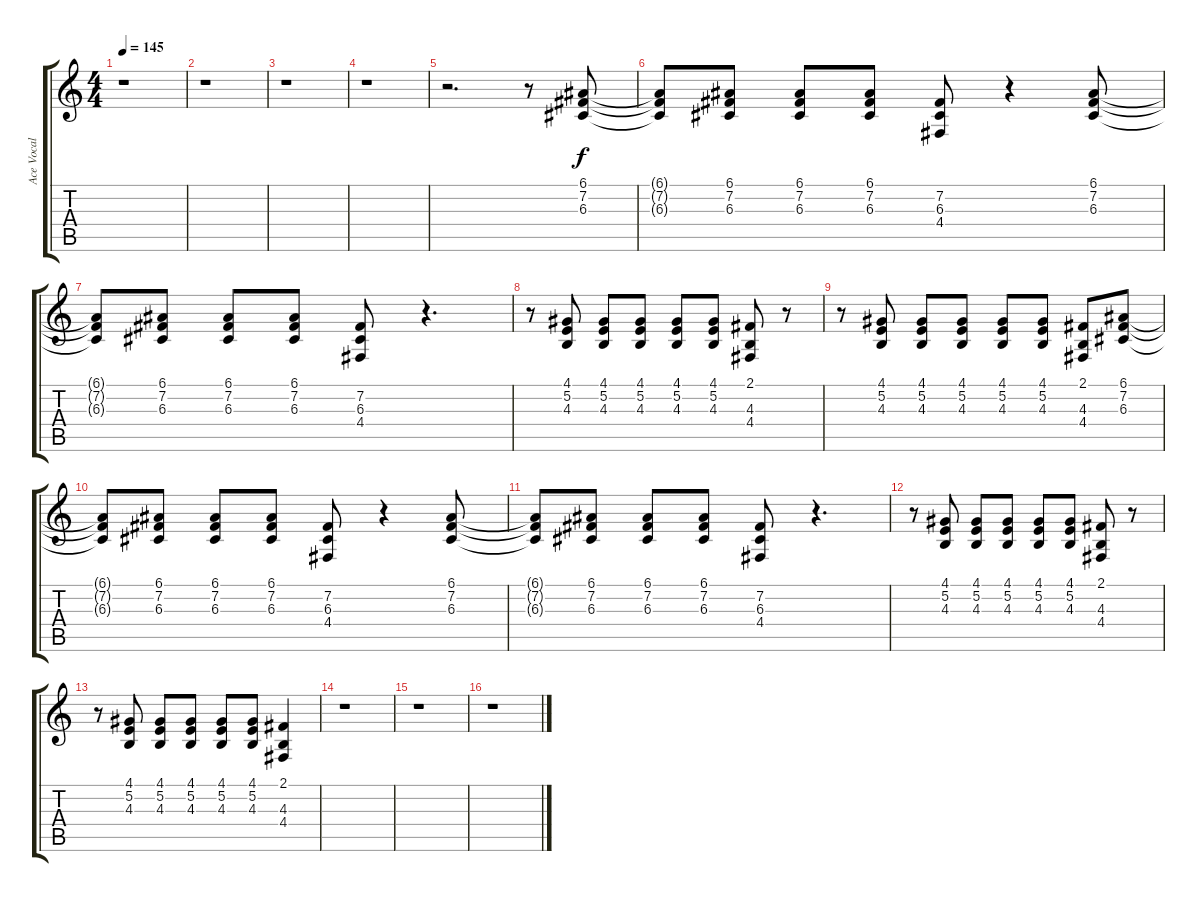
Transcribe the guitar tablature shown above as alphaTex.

\track ("Ace Vocal" "Ace Vocal") {instrument lead2sawtooth}
\staff {score tabs}
\tuning (E4 B3 G3 D3 A2 E2) {hide}
\ts (4 4)
\tempo 145
\clef g2
\ks c
r.1{dy f} |
r.1 |
r.1 |
r.1 |
r.2{d} r.8 (6.1 7.2 6.3).8 |
(6.1{t} 7.2{t} 6.3{t}).8 (6.1 7.2 6.3).8 (6.1 7.2 6.3).8 (6.1 7.2 6.3).8 (7.2 6.3 4.4).8 r.4 (6.1 7.2 6.3).8 |
(6.1{t} 7.2{t} 6.3{t}).8 (6.1 7.2 6.3).8 (6.1 7.2 6.3).8 (6.1 7.2 6.3).8 (7.2 6.3 4.4).8 r.4{d} |
r.8 (4.1 5.2 4.3).8 (4.1 5.2 4.3).8 (4.1 5.2 4.3).8 (4.1 5.2 4.3).8 (4.1 5.2 4.3).8 (2.1 4.3 4.4).8 r.8 |
r.8 (4.1 5.2 4.3).8 (4.1 5.2 4.3).8 (4.1 5.2 4.3).8 (4.1 5.2 4.3).8 (4.1 5.2 4.3).8 (2.1 4.3 4.4).8 (6.1 7.2 6.3).8 |
(6.1{t} 7.2{t} 6.3{t}).8 (6.1 7.2 6.3).8 (6.1 7.2 6.3).8 (6.1 7.2 6.3).8 (7.2 6.3 4.4).8 r.4 (6.1 7.2 6.3).8 |
(6.1{t} 7.2{t} 6.3{t}).8 (6.1 7.2 6.3).8 (6.1 7.2 6.3).8 (6.1 7.2 6.3).8 (7.2 6.3 4.4).8 r.4{d} |
r.8 (4.1 5.2 4.3).8 (4.1 5.2 4.3).8 (4.1 5.2 4.3).8 (4.1 5.2 4.3).8 (4.1 5.2 4.3).8 (2.1 4.3 4.4).8 r.8 |
r.8 (4.1 5.2 4.3).8 (4.1 5.2 4.3).8 (4.1 5.2 4.3).8 (4.1 5.2 4.3).8 (4.1 5.2 4.3).8 (2.1 4.3 4.4).4 |
r.1 |
r.1 |
r.1
